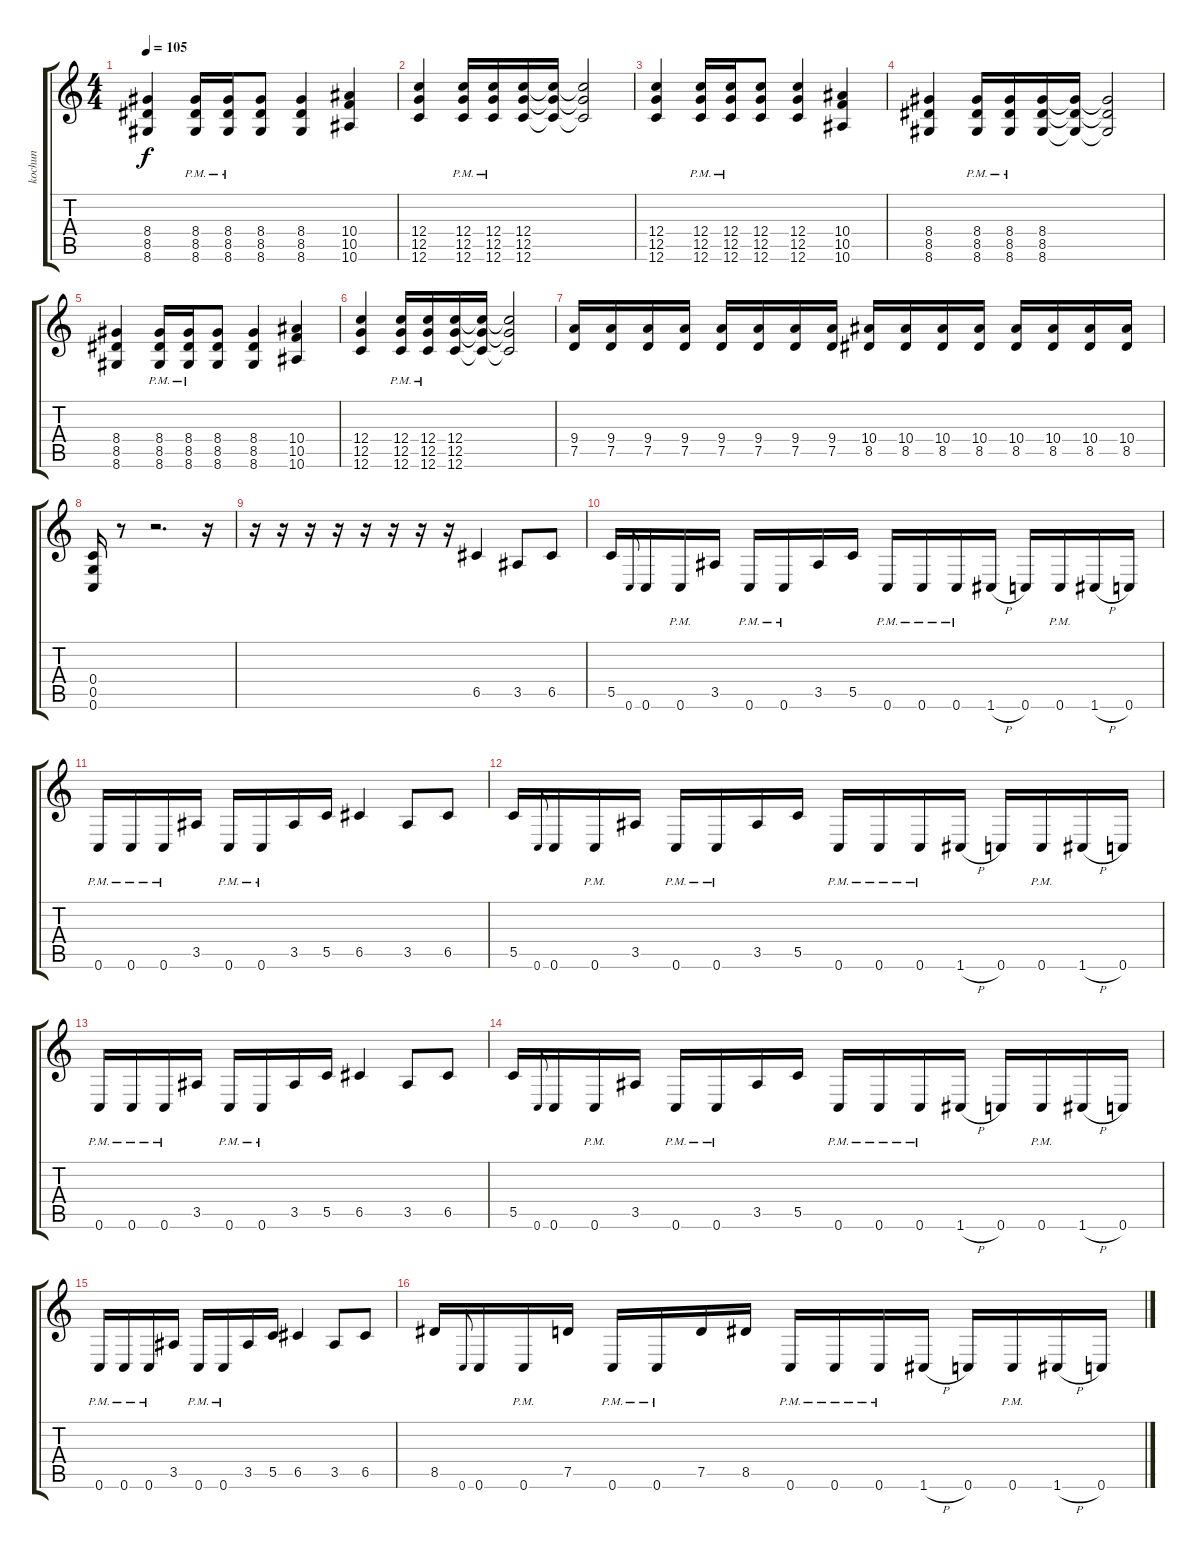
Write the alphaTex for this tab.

\track ("kochun" "kochun") {instrument overdrivenguitar}
\staff {score tabs}
\tuning (D4 A3 F3 C3 G2 C2) {hide}
\ts (4 4)
\tempo 105
\clef g2
\ks c
(8.4 8.5 8.6).4{dy f} (8.4{pm} 8.5{pm} 8.6).16 (8.4{pm} 8.5{pm} 8.6{pm}).16 (8.4 8.5 8.6).8 (8.4 8.5 8.6).4 (10.4 10.5 10.6).4 |
(12.4 12.5 12.6).4 (12.4{pm} 12.5{pm} 12.6).16 (12.4{pm} 12.5{pm} 12.6{pm}).16 (12.4 12.5 12.6).16 (12.4{t} 12.5{t} 12.6{t}).16 (12.4{t} 12.5{t} 12.6{t}).2 |
(12.4 12.5 12.6).4 (12.4{pm} 12.5{pm} 12.6).16 (12.4{pm} 12.5{pm} 12.6{pm}).16 (12.4 12.5 12.6).8 (12.4 12.5 12.6).4 (10.4 10.5 10.6).4 |
(8.4 8.5 8.6).4 (8.4{pm} 8.5{pm} 8.6).16 (8.4{pm} 8.5{pm} 8.6{pm}).16 (8.4 8.5 8.6).16 (8.4{t} 8.5{t} 8.6{t}).16 (8.4{t} 8.5{t} 8.6{t}).2 |
(8.4 8.5 8.6).4 (8.4{pm} 8.5{pm} 8.6).16 (8.4{pm} 8.5{pm} 8.6{pm}).16 (8.4 8.5 8.6).8 (8.4 8.5 8.6).4 (10.4 10.5 10.6).4 |
(12.4 12.5 12.6).4 (12.4{pm} 12.5{pm} 12.6).16 (12.4{pm} 12.5{pm} 12.6{pm}).16 (12.4 12.5 12.6).16 (12.4{t} 12.5{t} 12.6{t}).16 (12.4{t} 12.5{t} 12.6{t}).2 |
(9.4 7.5).16 (9.4 7.5).16 (9.4 7.5).16 (9.4 7.5).16 (9.4 7.5).16 (9.4 7.5).16 (9.4 7.5).16 (9.4 7.5).16 (10.4 8.5).16 (10.4 8.5).16 (10.4 8.5).16 (10.4 8.5).16 (10.4 8.5).16 (10.4 8.5).16 (10.4 8.5).16 (10.4 8.5).16 |
(0.4 0.5 0.6).16 r.8 r.2{d} r.16 |
r.16 r.16 r.16 r.16 r.16 r.16 r.16 r.16 6.5.4 3.5.8 6.5.8 |
5.5.16 0.6.8{gr onbeat} 0.6.16 0.6{pm}.16 3.5.16 0.6{pm}.16 0.6{pm}.16 3.5.16 5.5.16 0.6{pm}.16 0.6{pm}.16 0.6{pm}.16 1.6{h}.16 0.6.16 0.6{pm}.16 1.6{h}.16 0.6.16 |
0.6{pm}.16 0.6{pm}.16 0.6{pm}.16 3.5.16 0.6{pm}.16 0.6{pm}.16 3.5.16 5.5.16 6.5.4 3.5.8 6.5.8 |
5.5.16 0.6.8{gr onbeat} 0.6.16 0.6{pm}.16 3.5.16 0.6{pm}.16 0.6{pm}.16 3.5.16 5.5.16 0.6{pm}.16 0.6{pm}.16 0.6{pm}.16 1.6{h}.16 0.6.16 0.6{pm}.16 1.6{h}.16 0.6.16 |
0.6{pm}.16 0.6{pm}.16 0.6{pm}.16 3.5.16 0.6{pm}.16 0.6{pm}.16 3.5.16 5.5.16 6.5.4 3.5.8 6.5.8 |
5.5.16 0.6.8{gr onbeat} 0.6.16 0.6{pm}.16 3.5.16 0.6{pm}.16 0.6{pm}.16 3.5.16 5.5.16 0.6{pm}.16 0.6{pm}.16 0.6{pm}.16 1.6{h}.16 0.6.16 0.6{pm}.16 1.6{h}.16 0.6.16 |
0.6{pm}.16 0.6{pm}.16 0.6{pm}.16 3.5.16 0.6{pm}.16 0.6{pm}.16 3.5.16 5.5.16 6.5.4 3.5.8 6.5.8 |
8.5.16 0.6.8{gr onbeat} 0.6.16 0.6{pm}.16 7.5.16 0.6{pm}.16 0.6{pm}.16 7.5.16 8.5.16 0.6{pm}.16 0.6{pm}.16 0.6{pm}.16 1.6{h}.16 0.6.16 0.6{pm}.16 1.6{h}.16 0.6.16
